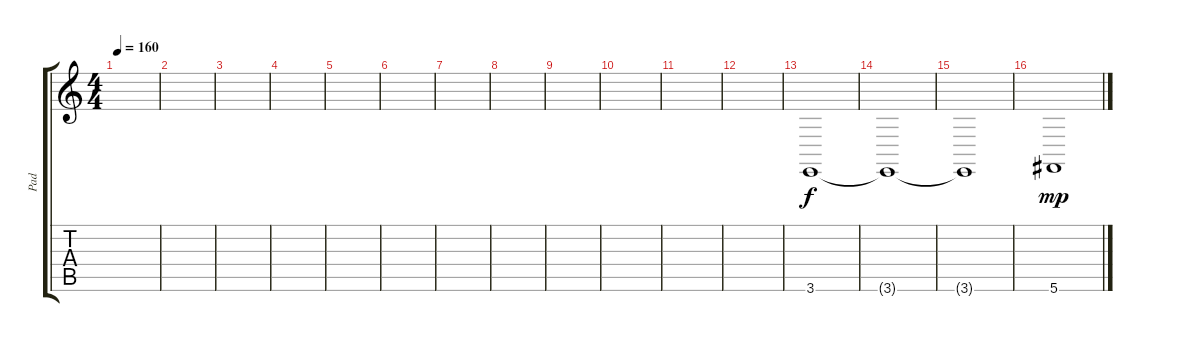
\track ("Pad" "Pad") {instrument pad2warm}
\staff {score tabs}
\tuning (Eb4 Bb3 Gb3 Db3 Ab2 Db2) {hide}
\ts (4 4)
\section ("" "")
\tempo 160
\clef g2
\ks c
|
|
|
|
|
|
|
|
|
|
|
|
3.6.1 |
3.6{t}.1{dy f} |
3.6{t}.1 |
5.6.1{dy mp}
